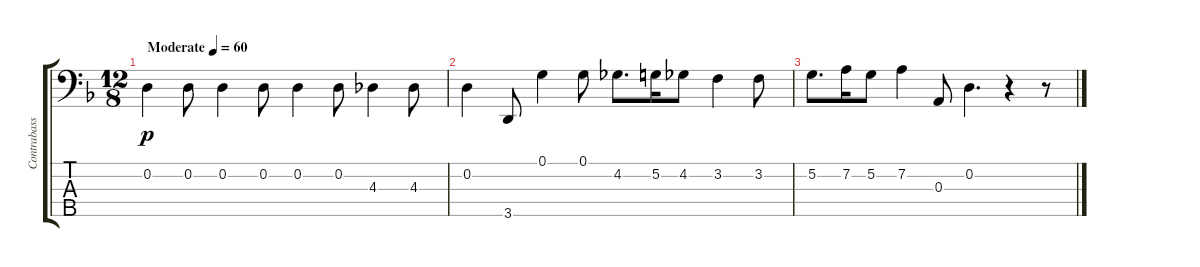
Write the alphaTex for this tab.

\track ("Contrabass" "Contrabass") {instrument contrabass}
\staff {score tabs}
\tuning (G2 D2 A1 E1 B0) {hide}
\ts (12 8)
\tempo (60 "Moderate")
\tempo 40
\tempo (60 "Moderate")
\clef f4
\ks f
0.2.4{dy p instrument contrabass} 0.2.8 0.2.4 0.2.8 0.2.4 0.2.8 4.3.4 4.3.8 |
0.2.4 3.5.8 0.1.4 0.1.8 4.2.8{d} 5.2.16 4.2.8 3.2.4 3.2.8 |
5.2.8{d} 7.2.16 5.2.8 7.2.4 0.3.8 0.2.4{d} r.4 r.8
